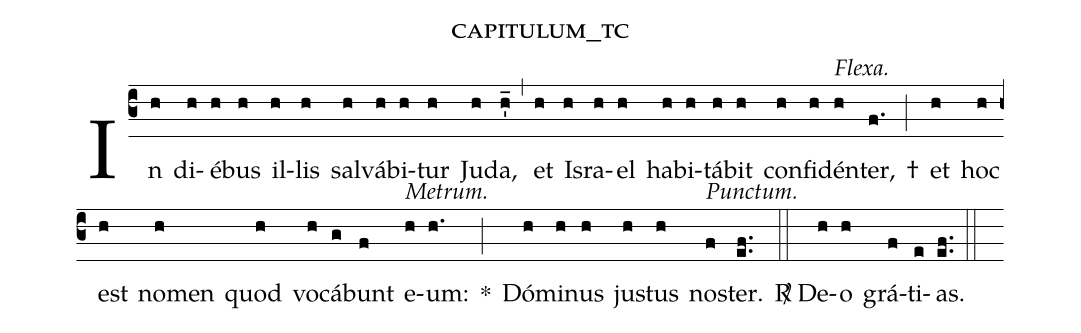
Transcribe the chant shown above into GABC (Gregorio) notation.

name:capitulum_tc;
%%
(c3) In(h) di(h)é(h)bus(h) il(h)lis(h) sal(h)vá(h)bi(h)tur(h) Ju(h)da,(h_') (,) et(h) Is(h)ra(h)el(h) ha(h)bi(h)tá(h)bit(h) con(h)fi(h)<alt>Flexa.</alt>dén(h)ter,(f.) †(;) et(h) hoc(h) est(h) nomen(h) quod(h) vo(h)cá(g)bunt(f) <alt>Metrum.</alt>e(h)um:(h.) *(;) Dó(h)mi(h)nus(h) ju(h)stus(h) <alt>Punctum.</alt>no(f)ster.(e.f.) (::) <sp>R/</sp> De(h)o(h) grá(f)ti(e)as.(e.f.) (::)
